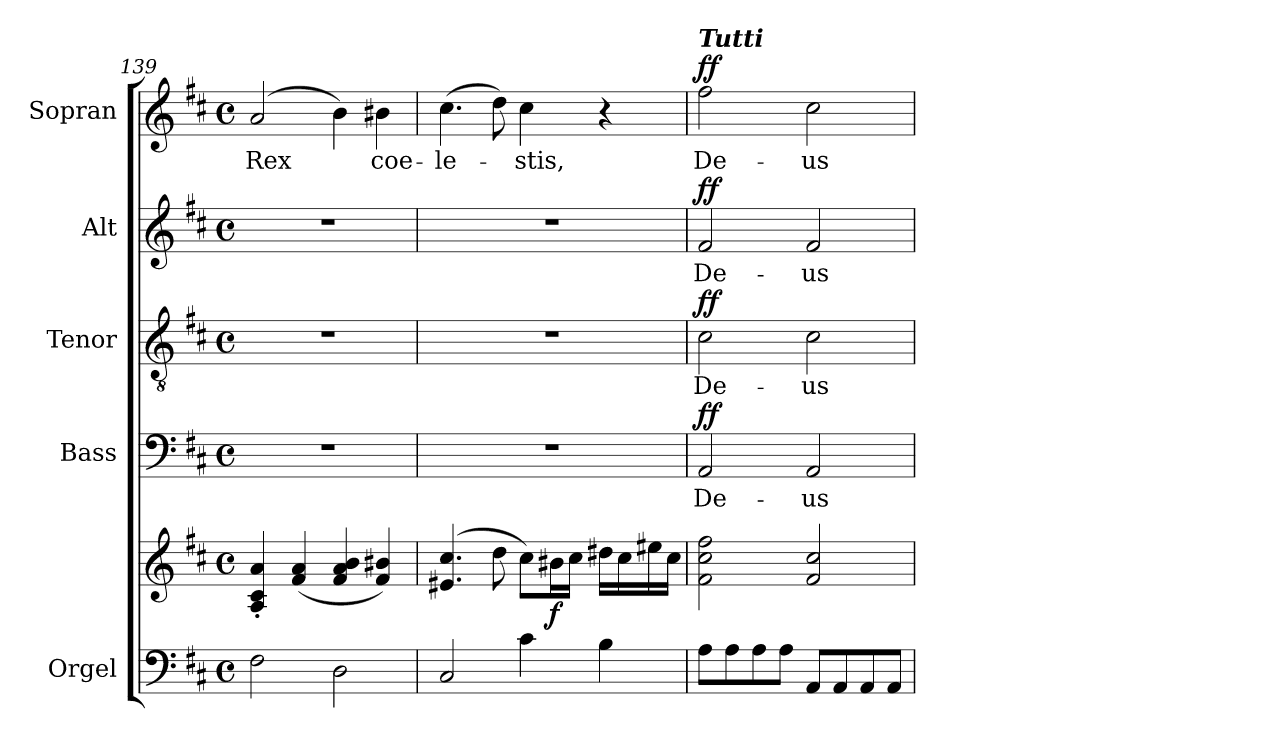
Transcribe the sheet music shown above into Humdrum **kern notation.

**kern	**kern	**dynam	**kern	**text	**dynam	**kern	**text	**dynam	**kern	**text	**dynam	**kern	**text	**dynam
*part5	*part5	*part5	*part4	*part4	*part4	*part3	*part3	*part3	*part2	*part2	*part2	*part1	*part1	*part1
*staff6	*staff5	*staff5/6	*staff4	*staff4	*staff4	*staff3	*staff3	*staff3	*staff2	*staff2	*staff2	*staff1	*staff1	*staff1
*I"Orgel	*	*	*I"Bass	*	*	*I"Tenor	*	*	*I"Alt	*	*	*I"Sopran	*	*
*I'Org.	*	*	*I'B.	*	*	*I'T.	*	*	*I'A.	*	*	*I'S.	*	*
*clefF4	*clefG2	*	*clefF4	*	*	*clefGv2	*	*	*clefG2	*	*	*clefG2	*	*
*k[f#c#]	*k[f#c#]	*	*k[f#c#]	*	*	*k[f#c#]	*	*	*k[f#c#]	*	*	*k[f#c#]	*	*
*D:	*D:	*	*D:	*	*	*D:	*	*	*D:	*	*	*D:	*	*
*M4/4	*M4/4	*	*M4/4	*	*	*M4/4	*	*	*M4/4	*	*	*M4/4	*	*
*met(c)	*met(c)	*	*met(c)	*	*	*met(c)	*	*	*met(c)	*	*	*met(c)	*	*
=139	=139	=139	=139	=139	=139	=139	=139	=139	=139	=139	=139	=139	=139	=139
!	!	!	!	!	!	!	!	!	!	!	!	!	!LO:LY:b	!
2F#\	4A/'< 4c#/'< 4a/'<	.	1r	.	.	1r	.	.	1r	.	.	(2a/	Rex	.
.	(<4f#/ 4a/	.	.	.	.	.	.	.	.	.	.	.	.	.
2D\	4f#/ 4a/ 4b/	.	.	.	.	.	.	.	.	.	.	4b\)	.	.
!	!	!	!	!	!	!	!	!	!	!	!	!	!LO:LY:b	!
.	4f#/ 4b#X/)	.	.	.	.	.	.	.	.	.	.	4b#X\	coe-	.
=140	=140	=140	=140	=140	=140	=140	=140	=140	=140	=140	=140	=140	=140	=140
!	!	!	!	!	!	!	!	!	!	!	!	!	!LO:LY:b	!
2C#/	(4.e#X/ 4.cc#/	.	1r	.	.	1r	.	.	1r	.	.	(>4.cc#\	-le-	.
.	8dd\	.	.	.	.	.	.	.	.	.	.	8dd\)	.	.
!	!	!	!	!	!	!	!	!	!	!	!	!	!LO:LY:b	!
4c#\	8cc#\L)	.	.	.	.	.	.	.	.	.	.	4cc#\	-stis,	.
!	!	!LO:DY:b	!	!	!	!	!	!	!	!	!	!	!	!
.	16b#X\L	f	.	.	.	.	.	.	.	.	.	.	.	.
.	16cc#\JJ	.	.	.	.	.	.	.	.	.	.	.	.	.
4B\	16dd#X\LL	.	.	.	.	.	.	.	.	.	.	4r	.	.
.	16cc#\	.	.	.	.	.	.	.	.	.	.	.	.	.
.	16ee#X\	.	.	.	.	.	.	.	.	.	.	.	.	.
.	16cc#\JJ	.	.	.	.	.	.	.	.	.	.	.	.	.
=141	=141	=141	=141	=141	=141	=141	=141	=141	=141	=141	=141	=141	=141	=141
!	!	!	!	!	!	!	!	!	!	!	!	!LO:TX:a:Bi:t=Tutti	!	!
!	!	!	!	!LO:LY:b	!LO:DY:a	!	!LO:LY:b	!LO:DY:a	!	!LO:LY:b	!LO:DY:a	!	!LO:LY:b	!LO:DY:a
8A\L	2f#\ 2cc#\ 2ff#\	.	2AA/	De-	ff	2c#\	De-	ff	2f#/	De-	ff	2ff#\	De-	ff
8A\	.	.	.	.	.	.	.	.	.	.	.	.	.	.
8A\	.	.	.	.	.	.	.	.	.	.	.	.	.	.
8A\J	.	.	.	.	.	.	.	.	.	.	.	.	.	.
!	!	!	!	!LO:LY:b	!	!	!LO:LY:b	!	!	!LO:LY:b	!	!	!LO:LY:b	!
8AA/L	2f#/ 2cc#/	.	2AA/	-us	.	2c#\	-us	.	2f#/	-us	.	2cc#\	-us	.
8AA/	.	.	.	.	.	.	.	.	.	.	.	.	.	.
8AA/	.	.	.	.	.	.	.	.	.	.	.	.	.	.
8AA/J	.	.	.	.	.	.	.	.	.	.	.	.	.	.
=	=	=	=	=	=	=	=	=	=	=	=	=	=	=
*-	*-	*-	*-	*-	*-	*-	*-	*-	*-	*-	*-	*-	*-	*-
